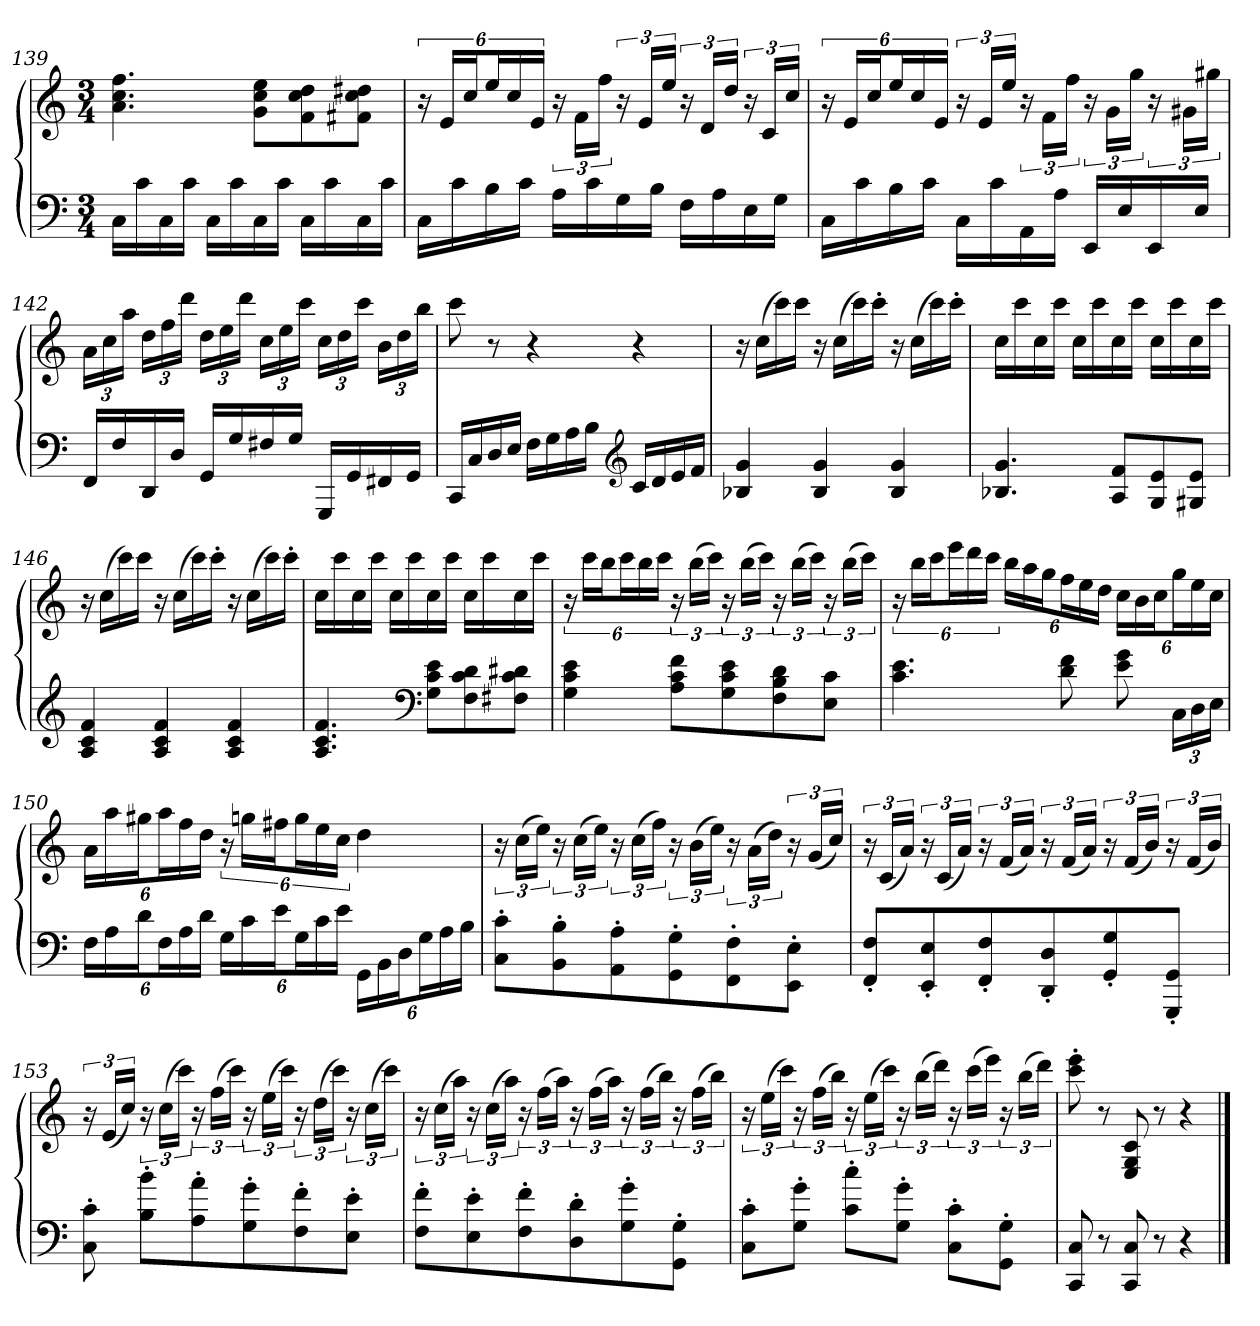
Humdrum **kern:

**kern	**kern
*part1	*part1
*staff2	*staff1
*clefF4	*clefG2
*k[]	*k[]
*C:	*C:
*M3/4	*M3/4
=139	=139
16CLL	4.a 4.cc 4.ff
16c	.
16C	.
16cJJ	.
16CLL	.
16c	.
16C	8g 8cc 8eeL
16cJJ	.
16CLL	8f 8cc 8dd
16c	.
16C	8f#X 8cc 8dd#XJ
16cJJ	.
=140	=140
16CLL	24r
.	24eLL
16c	.
.	24ccJ
16B	24eeL
.	24cc
16cJJ	.
.	24eJJ
16ALL	24r
.	24fLL
16c	.
.	24ffJJ
16G	24r
.	24eLL
16BJJ	.
.	24eeJJ
16FLL	24r
.	24dLL
16A	.
.	24ddJJ
16E	24r
.	24cLL
16GJJ	.
.	24ccJJ
=141	=141
16CLL	24r
.	24eLL
16c	.
.	24ccJ
16B	24eeL
.	24cc
16cJJ	.
.	24eJJ
16CLL	24r
.	24eLL
16c	.
.	24eeJJ
16AA	24r
.	24fLL
16AJJ	.
.	24ffJJ
16EELL	24r
.	24gLL
16E	.
.	24ggJJ
16EE	24r
.	24g#XLL
16EJJ	.
.	24gg#XJJ
=142	=142
16FFLL	24aLL
.	24cc
16F	.
.	24aaJJ
16DD	24ddLL
.	24ff
16DJJ	.
.	24dddJJ
16GGLL	24ddLL
.	24ee
16G	.
.	24dddJJ
16F#X	24ccLL
.	24ee
16GJJ	.
.	24cccJJ
16GGGLL	24ccLL
.	24dd
16GG	.
.	24cccJJ
16FF#X	24bLL
.	24dd
16GGJJ	.
.	24bbJJ
=143	=143
16CCLL	8ccc
16C	.
16D	8r
16EJJ	.
16FLL	4r
16G	.
16A	.
16BJJ	.
*clefG2	*
16cLL	4r
16d	.
16e	.
16fJJ	.
=144	=144
4B-X 4g	16r
.	(16ccLL
.	16ccc)
.	16cccJJ
4B- 4g	16r
.	(16ccLL
.	16ccc)
.	16ccc'JJ
4B- 4g	16r
.	(16ccLL
.	16ccc)
.	16ccc'JJ
=145	=145
4.B-X 4.g	16ccLL
.	16ccc
.	16cc
.	16cccJJ
.	16ccLL
.	16ccc
8A 8fL	16cc
.	16cccJJ
8G 8e	16ccLL
.	16ccc
8G#X 8eJ	16cc
.	16cccJJ
=146	=146
4A 4c 4f	16r
.	(16ccLL
.	16ccc)
.	16cccJJ
4A 4c 4f	16r
.	(16ccLL
.	16ccc)
.	16ccc'JJ
4A 4c 4f	16r
.	(16ccLL
.	16ccc)
.	16ccc'JJ
=147	=147
4.A 4.c 4.f	16ccLL
.	16ccc
.	16cc
.	16cccJJ
.	16ccLL
.	16ccc
*clefF4	*
8G 8c 8eL	16cc
.	16cccJJ
8F 8c 8d	16ccLL
.	16ccc
8F#X 8c 8d#XJ	16cc
.	16cccJJ
=148	=148
4G 4c 4e	24r
.	24cccLL
.	24bbJ
.	24cccL
.	24bb
.	24cccJJ
8A 8c 8fL	24r
.	(24bbLL
.	24cccJJ)
8G 8c 8e	24r
.	(24bbLL
.	24cccJJ)
8F 8B 8d	24r
.	(24bbLL
.	24cccJJ)
8E 8cJ	24r
.	(24bbLL
.	24cccJJ)
=149	=149
4.c 4.e	24r
.	24bbLL
.	24cccJ
.	24eeeL
.	24ddd
.	24cccJJ
.	24bbLL
.	24aa
.	24ggJ
8d 8f	24ffL
.	24ee
.	24ddJJ
8e 8g	24ccLL
.	24b
.	24ccJ
24CLL	24ggL
24D	24ee
24EJJ	24ccJJ
=150	=150
24FLL	24aLL
24A	24aa
24dJ	24gg#XJ
24FL	24aaL
24A	24ff
24dJJ	24ddJJ
24GLL	24r
24c	24ggnLL
24eJ	24ff#XJ
24GL	24ggL
24c	24ee
24eJJ	24ccJJ
24GGLL	4dd
24BB	.
24DJ	.
24GL	.
24A	.
24BJJ	.
=151	=151
8C' 8c'L	24r
.	(24ccLL
.	24eeJJ)
8BB' 8B'	24r
.	(24ccLL
.	24eeJJ)
8AA' 8A'	24r
.	(24ccLL
.	24ffJJ)
8GG' 8G'	24r
.	(24bLL
.	24eeJJ)
8FF' 8F'	24r
.	(24aLL
.	24ddJJ)
8EE' 8E'J	24r
.	(24gLL
.	24ccJJ)
=152	=152
8FF' 8F'L	24r
.	(24cLL
.	24aJJ)
8EE' 8E'	24r
.	(24cLL
.	24aJJ)
8FF' 8F'	24r
.	(24fLL
.	24aJJ)
8DD' 8D'	24r
.	(24fLL
.	24aJJ)
8GG' 8G'	24r
.	(24fLL
.	24bJJ)
8GGG' 8GG'J	24r
.	(24fLL
.	24bJJ)
=153	=153
8C' 8c'	24r
.	(24eLL
.	24ccJJ)
8B' 8b'L	24r
.	(24ccLL
.	24cccJJ)
8A' 8a'	24r
.	(24ffLL
.	24cccJJ)
8G' 8g'	24r
.	(24eeLL
.	24cccJJ)
8F' 8f'	24r
.	(24ddLL
.	24cccJJ)
8E' 8e'J	24r
.	(24ccLL
.	24cccJJ)
=154	=154
8F' 8f'L	24r
.	(24ccLL
.	24aaJJ)
8E' 8e'	24r
.	(24ccLL
.	24aaJJ)
8F' 8f'	24r
.	(24ffLL
.	24aaJJ)
8D' 8d'	24r
.	(24ffLL
.	24aaJJ)
8G' 8g'	24r
.	(24ffLL
.	24bbJJ)
8GG' 8G'J	24r
.	(24ffLL
.	24bbJJ)
=155	=155
8C' 8c'L	24r
.	(24eeLL
.	24cccJJ)
8G' 8g'J	24r
.	(24ffLL
.	24bbJJ)
8c' 8cc'L	24r
.	(24eeLL
.	24cccJJ)
8G' 8g'J	24r
.	(24bbLL
.	24dddJJ)
8C' 8c'L	24r
.	(24cccLL
.	24eeeJJ)
8GG' 8G'J	24r
.	(24bbLL
.	24dddJJ)
=156	=156
8CC 8C	8ccc' 8eee'
8r	8r
8CC 8C	8E 8G 8c
8r	8r
4r	4r
==	==
*-	*-
